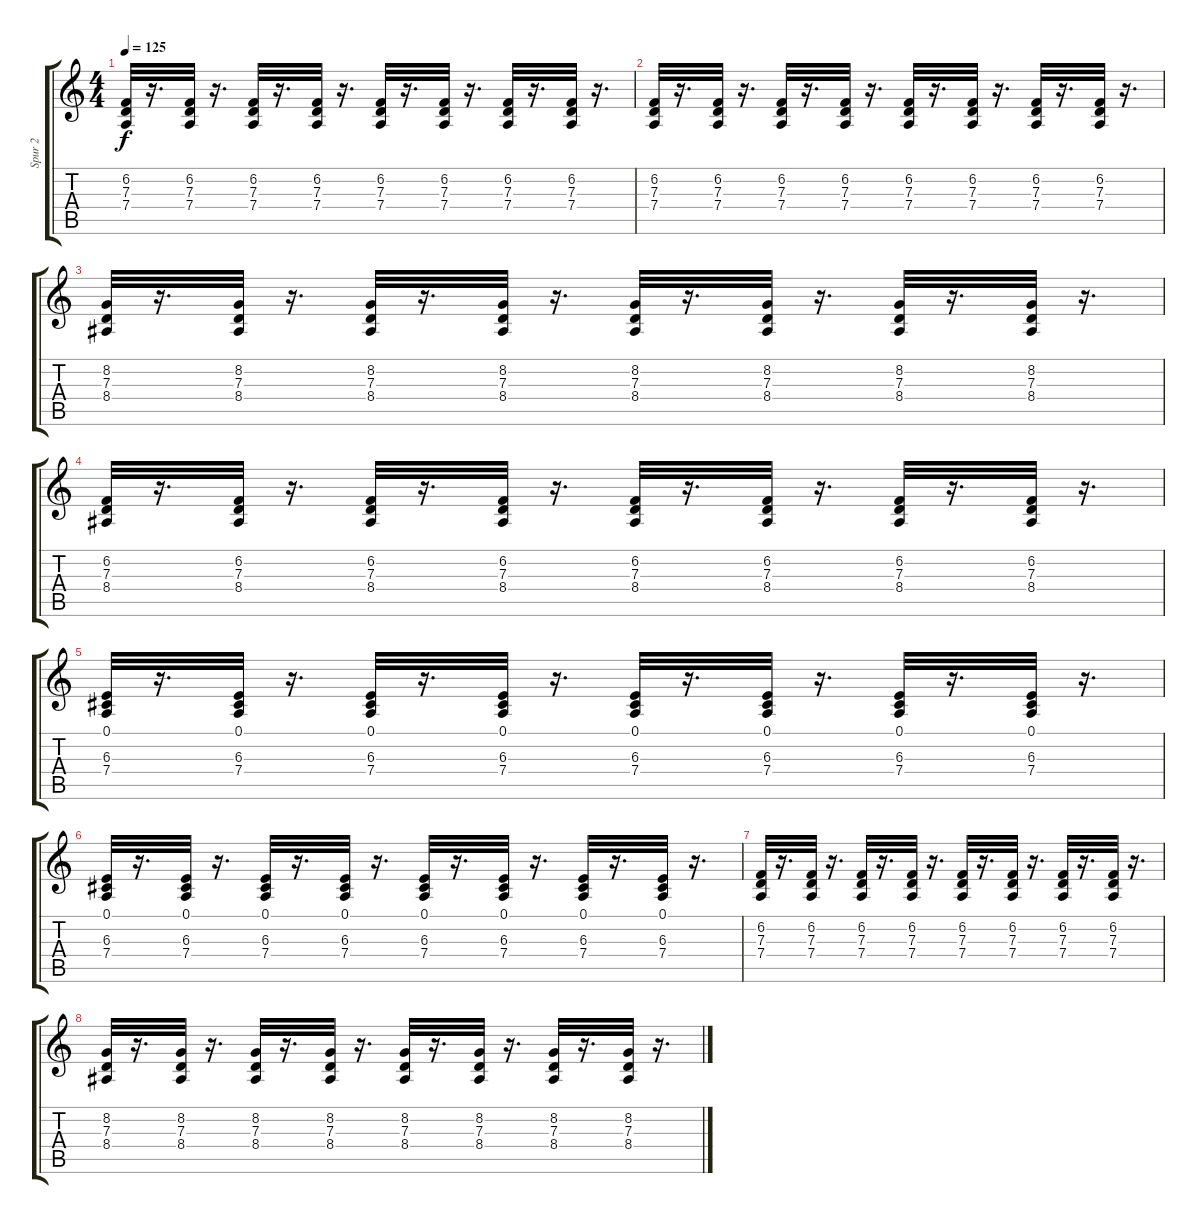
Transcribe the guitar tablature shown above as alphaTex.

\track ("Spur 2" "Spur 2") {instrument pad3polysynth}
\staff {score tabs}
\tuning (E4 B3 G3 D3 A2 E2) {hide}
\ts (4 4)
\tempo 125
\clef g2
\ks c
(6.2 7.3 7.4).32{dy f} r.16{d} (6.2 7.3 7.4).32 r.16{d} (6.2 7.3 7.4).32 r.16{d} (6.2 7.3 7.4).32 r.16{d} (6.2 7.3 7.4).32 r.16{d} (6.2 7.3 7.4).32 r.16{d} (6.2 7.3 7.4).32 r.16{d} (6.2 7.3 7.4).32 r.16{d} |
(6.2 7.3 7.4).32 r.16{d} (6.2 7.3 7.4).32 r.16{d} (6.2 7.3 7.4).32 r.16{d} (6.2 7.3 7.4).32 r.16{d} (6.2 7.3 7.4).32 r.16{d} (6.2 7.3 7.4).32 r.16{d} (6.2 7.3 7.4).32 r.16{d} (6.2 7.3 7.4).32 r.16{d} |
(8.2 7.3 8.4).32 r.16{d} (8.2 7.3 8.4).32 r.16{d} (8.2 7.3 8.4).32 r.16{d} (8.2 7.3 8.4).32 r.16{d} (8.2 7.3 8.4).32 r.16{d} (8.2 7.3 8.4).32 r.16{d} (8.2 7.3 8.4).32 r.16{d} (8.2 7.3 8.4).32 r.16{d} |
(6.2 7.3 8.4).32 r.16{d} (6.2 7.3 8.4).32 r.16{d} (6.2 7.3 8.4).32 r.16{d} (6.2 7.3 8.4).32 r.16{d} (6.2 7.3 8.4).32 r.16{d} (6.2 7.3 8.4).32 r.16{d} (6.2 7.3 8.4).32 r.16{d} (6.2 7.3 8.4).32 r.16{d} |
(0.1 6.3 7.4).32 r.16{d} (0.1 6.3 7.4).32 r.16{d} (0.1 6.3 7.4).32 r.16{d} (0.1 6.3 7.4).32 r.16{d} (0.1 6.3 7.4).32 r.16{d} (0.1 6.3 7.4).32 r.16{d} (0.1 6.3 7.4).32 r.16{d} (0.1 6.3 7.4).32 r.16{d} |
(0.1 6.3 7.4).32 r.16{d} (0.1 6.3 7.4).32 r.16{d} (0.1 6.3 7.4).32 r.16{d} (0.1 6.3 7.4).32 r.16{d} (0.1 6.3 7.4).32 r.16{d} (0.1 6.3 7.4).32 r.16{d} (0.1 6.3 7.4).32 r.16{d} (0.1 6.3 7.4).32 r.16{d} |
(6.2 7.3 7.4).32 r.16{d} (6.2 7.3 7.4).32 r.16{d} (6.2 7.3 7.4).32 r.16{d} (6.2 7.3 7.4).32 r.16{d} (6.2 7.3 7.4).32 r.16{d} (6.2 7.3 7.4).32 r.16{d} (6.2 7.3 7.4).32 r.16{d} (6.2 7.3 7.4).32 r.16{d} |
(8.2 7.3 8.4).32 r.16{d} (8.2 7.3 8.4).32 r.16{d} (8.2 7.3 8.4).32 r.16{d} (8.2 7.3 8.4).32 r.16{d} (8.2 7.3 8.4).32 r.16{d} (8.2 7.3 8.4).32 r.16{d} (8.2 7.3 8.4).32 r.16{d} (8.2 7.3 8.4).32 r.16{d}
